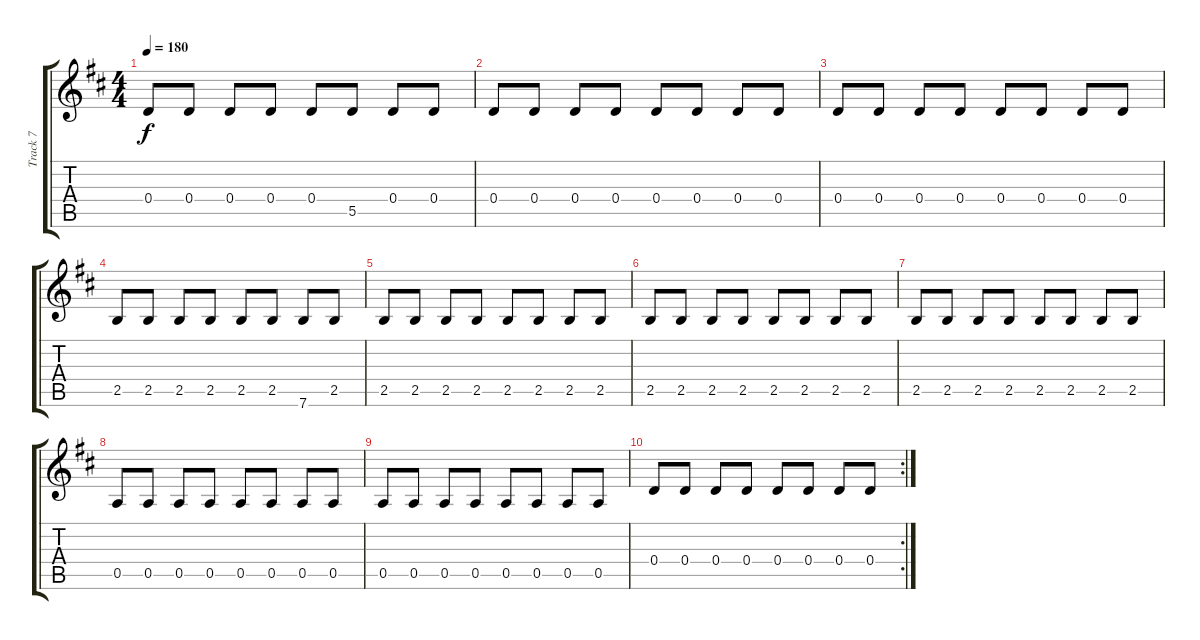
\track ("Track 7" "Track 7") {instrument electricbassfinger}
\staff {score tabs}
\tuning (E4 B3 G3 D3 A2 E2) {hide}
\ts (4 4)
\tempo 180
\clef g2
\ks d
0.4.8{dy f} 0.4.8 0.4.8 0.4.8 0.4.8 5.5.8 0.4.8 0.4.8 |
0.4.8 0.4.8 0.4.8 0.4.8 0.4.8 0.4.8 0.4.8 0.4.8 |
0.4.8 0.4.8 0.4.8 0.4.8 0.4.8 0.4.8 0.4.8 0.4.8 |
2.5.8 2.5.8 2.5.8 2.5.8 2.5.8 2.5.8 7.6.8 2.5.8 |
2.5.8 2.5.8 2.5.8 2.5.8 2.5.8 2.5.8 2.5.8 2.5.8 |
2.5.8 2.5.8 2.5.8 2.5.8 2.5.8 2.5.8 2.5.8 2.5.8 |
2.5.8 2.5.8 2.5.8 2.5.8 2.5.8 2.5.8 2.5.8 2.5.8 |
0.5.8 0.5.8 0.5.8 0.5.8 0.5.8 0.5.8 0.5.8 0.5.8 |
0.5.8 0.5.8 0.5.8 0.5.8 0.5.8 0.5.8 0.5.8 0.5.8 |
\rc 2
0.4.8 0.4.8 0.4.8 0.4.8 0.4.8 0.4.8 0.4.8 0.4.8
